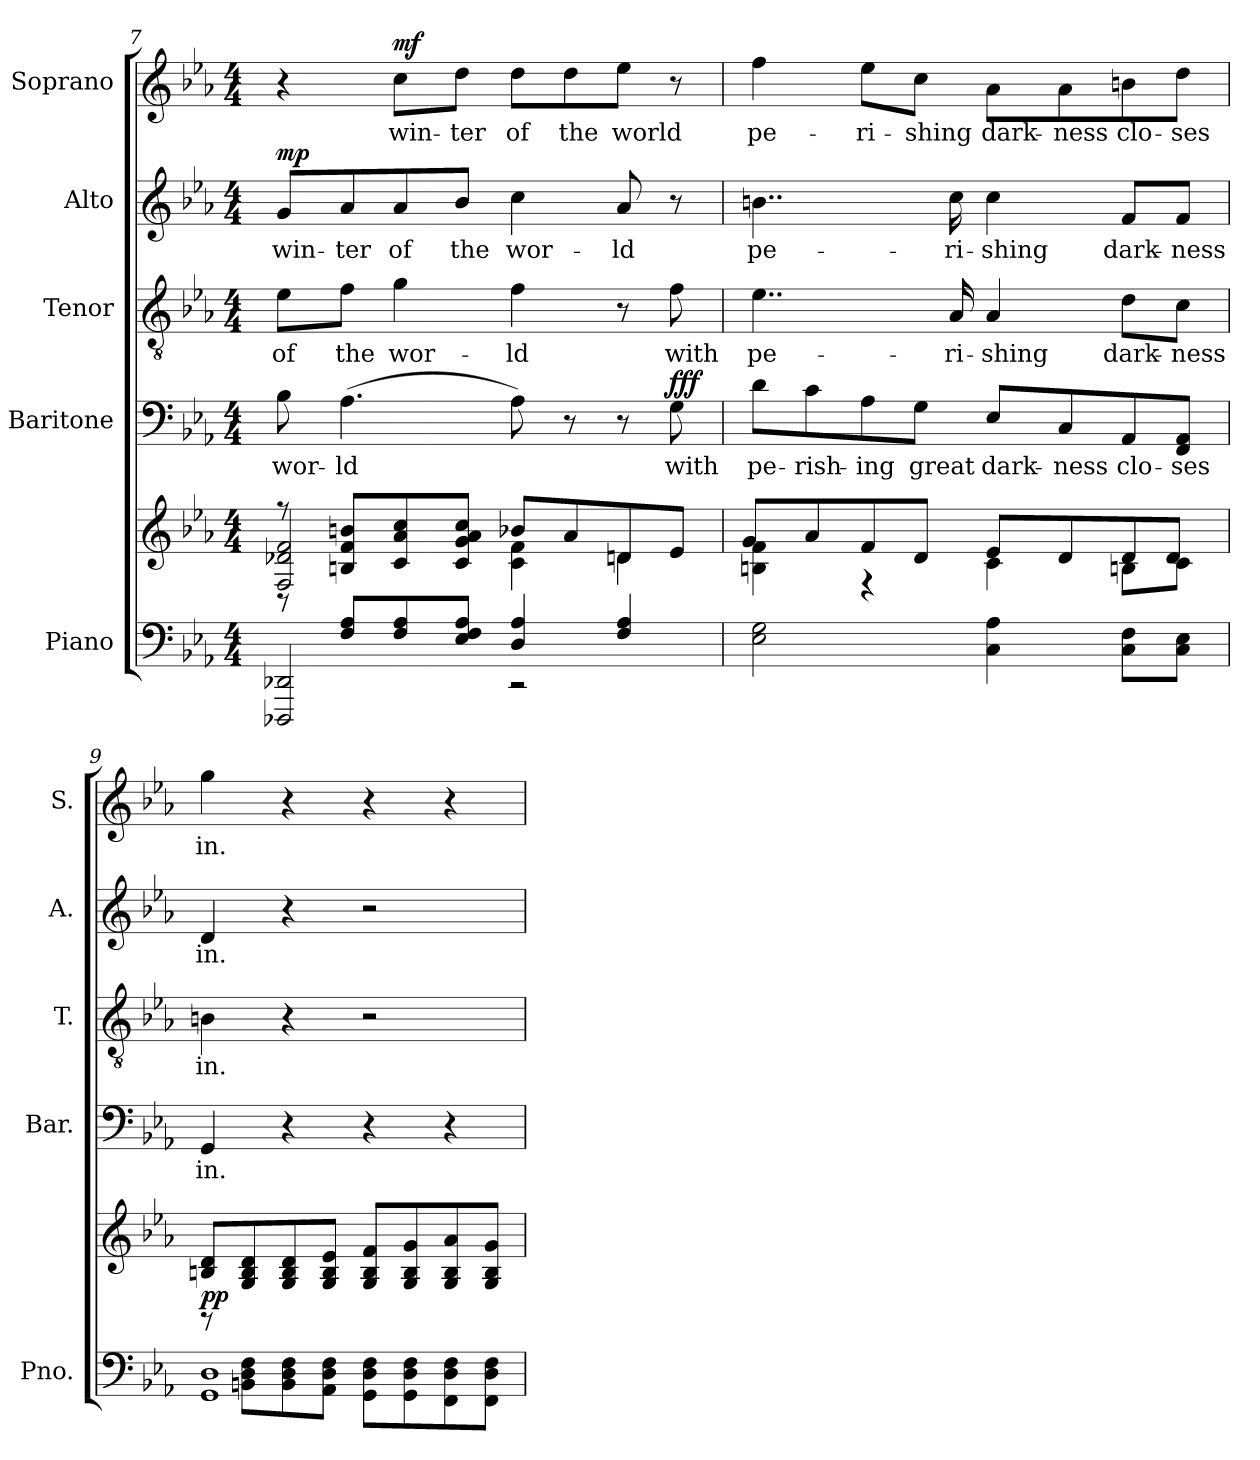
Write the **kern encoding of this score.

**kern	**kern	**dynam	**kern	**text	**dynam	**kern	**text	**kern	**text	**dynam	**kern	**text	**dynam
*part5	*part5	*part5	*part4	*part4	*part4	*part3	*part3	*part2	*part2	*part2	*part1	*part1	*part1
*staff6	*staff5	*staff5/6	*staff4	*staff4	*staff4	*staff3	*staff3	*staff2	*staff2	*staff2	*staff1	*staff1	*staff1
*I"Piano	*	*	*I"Baritone	*	*	*I"Tenor	*	*I"Alto	*	*	*I"Soprano	*	*
*I'Pno.	*	*	*I'Bar.	*	*	*I'T.	*	*I'A.	*	*	*I'S.	*	*
*clefF4	*clefG2	*	*clefF4	*	*	*clefGv2	*	*clefG2	*	*	*clefG2	*	*
*k[b-e-a-]	*k[b-e-a-]	*	*k[b-e-a-]	*	*	*k[b-e-a-]	*	*k[b-e-a-]	*	*	*k[b-e-a-]	*	*
*M4/4	*M4/4	*	*M4/4	*	*	*M4/4	*	*M4/4	*	*	*M4/4	*	*
=7	=7	=7	=7	=7	=7	=7	=7	=7	=7	=7	=7	=7	=7
*^	*^	*	*	*	*	*	*	*	*	*	*	*	*
!	!	!	!	!	!	!LO:LY:b	!	!	!LO:LY:b	!	!LO:LY:b	!LO:DY:b	!	!	!
2DDD-X/ 2DD-X/	8re	2F/ 2d-X/ 2f/	8rff	.	8B-\	wor-	.	8e-\L	of	8g/L	win-	mp	4r	.	.
!	!	!	!	!	!	!LO:LY:b	!	!	!LO:LY:b	!	!LO:LY:b	!	!	!	!
.	8F/ 8A-/L	.	8Bn/ 8f/ 8bn/L	.	(>4.A-\	-ld	.	8f\J	the	8a-/	-ter	.	.	.	.
!	!	!	!	!	!	!	!	!	!LO:LY:b	!	!LO:LY:b	!	!	!LO:LY:b	!LO:DY:b
.	8F/ 8A-/	.	8c/ 8a-/ 8cc/	.	.	.	.	4g\	wor-	8a-/	of	.	8cc\L	win-	mf
!	!	!	!	!	!	!	!	!	!	!	!LO:LY:b	!	!	!LO:LY:b	!
.	8E-/ 8F/ 8A-/J	.	8c/ 8g/ 8a-/ 8cc/J	.	.	.	.	.	.	8b-/J	the	.	8dd\J	-ter	.
!	!	!	!	!	!	!	!	!	!LO:LY:b	!	!LO:LY:b	!	!	!LO:LY:b	!
2rCC	4D/ 4A-/	4c\ 4f\	8b-X/L	.	8A-\)	.	.	4f\	-ld	4cc\	wor-	.	8dd\L	of	.
!	!	!	!	!	!	!	!	!	!	!	!	!	!	!LO:LY:b	!
.	.	.	8a-/	.	8r	.	.	.	.	.	.	.	8dd\	the	.
!	!	!	!	!	!	!	!	!	!	!	!LO:LY:b	!	!	!LO:LY:b	!
.	4F/ 4A-/	4dn\	8d/	.	8r	.	.	8r	.	8a-/	-ld	.	8ee-\J	world	.
!	!	!	!	!	!	!LO:LY:b	!LO:DY:b	!	!LO:LY:b	!	!	!	!	!	!
.	.	.	8e-/J	.	8G\	with	fff	8f\	with	8r	.	.	8r	.	.
*v	*v	*	*	*	*	*	*	*	*	*	*	*	*	*	*
=8	=8	=8	=8	=8	=8	=8	=8	=8	=8	=8	=8	=8	=8	=8
!	!	!	!	!	!LO:LY:b	!	!	!LO:LY:b	!	!LO:LY:b	!	!	!LO:LY:b	!
2E-\ 2G\	4Bn\ 4f\	8g/L	.	8d\L	pe-	.	4..e-\	pe-	4..bn\	pe-	.	4ff\	pe-	.
!	!	!	!	!	!LO:LY:b	!	!	!	!	!	!	!	!	!
.	.	8a-/	.	8c\	-rish-	.	.	.	.	.	.	.	.	.
!	!	!	!	!	!LO:LY:b	!	!	!	!	!	!	!	!LO:LY:b	!
.	4rF	8f/	.	8A-\	-ing	.	.	.	.	.	.	8ee-\L	-ri-	.
!	!	!	!	!	!LO:LY:b	!	!	!	!	!	!	!	!LO:LY:b	!
.	.	8d/J	.	8G\J	great	.	.	.	.	.	.	8cc\J	-shing	.
!	!	!	!	!	!	!	!	!LO:LY:b	!	!LO:LY:b	!	!	!	!
.	.	.	.	.	.	.	16A-/	-ri-	16cc\	-ri-	.	.	.	.
!	!	!	!	!	!LO:LY:b	!	!	!LO:LY:b	!	!LO:LY:b	!	!	!LO:LY:b	!
4C\ 4A-\	4c\	8e-/L	.	8E-/L	dark-	.	4A-/	-shing	4cc\	-shing	.	8a-\L	dark-	.
!	!	!	!	!	!LO:LY:b	!	!	!	!	!	!	!	!LO:LY:b	!
.	.	8d/	.	8C/	-ness	.	.	.	.	.	.	8a-\	-ness	.
!	!	!	!	!	!LO:LY:b	!	!	!LO:LY:b	!	!LO:LY:b	!	!	!LO:LY:b	!
8C\ 8F\L	8Bn\L	8d/	.	8AA-/	clo-	.	8d\L	dark-	8f/L	dark-	.	8bn\	clo-	.
!	!	!	!	!	!LO:LY:b	!	!	!LO:LY:b	!	!LO:LY:b	!	!	!LO:LY:b	!
8C\ 8E-\J	8c\J	8d/J	.	8FF/ 8AA-/J	-ses	.	8c\J	-ness	8f/J	-ness	.	8dd\J	-ses	.
!!LO:PB:g=z
=9	=9	=9	=9	=9	=9	=9	=9	=9	=9	=9	=9	=9	=9	=9
*^	*	*	*	*	*	*	*	*	*	*	*	*	*	*
!	!	!	!	!LO:DY:b	!	!LO:LY:b	!	!	!LO:LY:b	!	!LO:LY:b	!	!	!LO:LY:b	!
*	*	*v	*v	*	*	*	*	*	*	*	*	*	*	*	*
1GG 1D	8rg	8Bn/ 8d/L	pp	4GG/	in.	.	4Bn\	in.	4d/	in.	.	4gg\	in.	.
.	8BBn\ 8D\ 8F\L	8G/ 8B/ 8d/	.	.	.	.	.	.	.	.	.	.	.	.
.	8BB\ 8D\ 8F\	8G/ 8B/ 8d/	.	4r	.	.	4r	.	4r	.	.	4r	.	.
.	8AA-\ 8D\ 8F\J	8G/ 8B/ 8e-/J	.	.	.	.	.	.	.	.	.	.	.	.
.	8GG\ 8D\ 8F\L	8G/ 8B/ 8f/L	.	4r	.	.	2r	.	2r	.	.	4r	.	.
.	8GG\ 8D\ 8F\	8G/ 8B/ 8g/	.	.	.	.	.	.	.	.	.	.	.	.
.	8FF\ 8D\ 8F\	8G/ 8B/ 8a-/	.	4r	.	.	.	.	.	.	.	4r	.	.
.	8FF\ 8D\ 8F\J	8G/ 8B/ 8g/J	.	.	.	.	.	.	.	.	.	.	.	.
*v	*v	*	*	*	*	*	*	*	*	*	*	*	*	*
=	=	=	=	=	=	=	=	=	=	=	=	=	=
*-	*-	*-	*-	*-	*-	*-	*-	*-	*-	*-	*-	*-	*-
